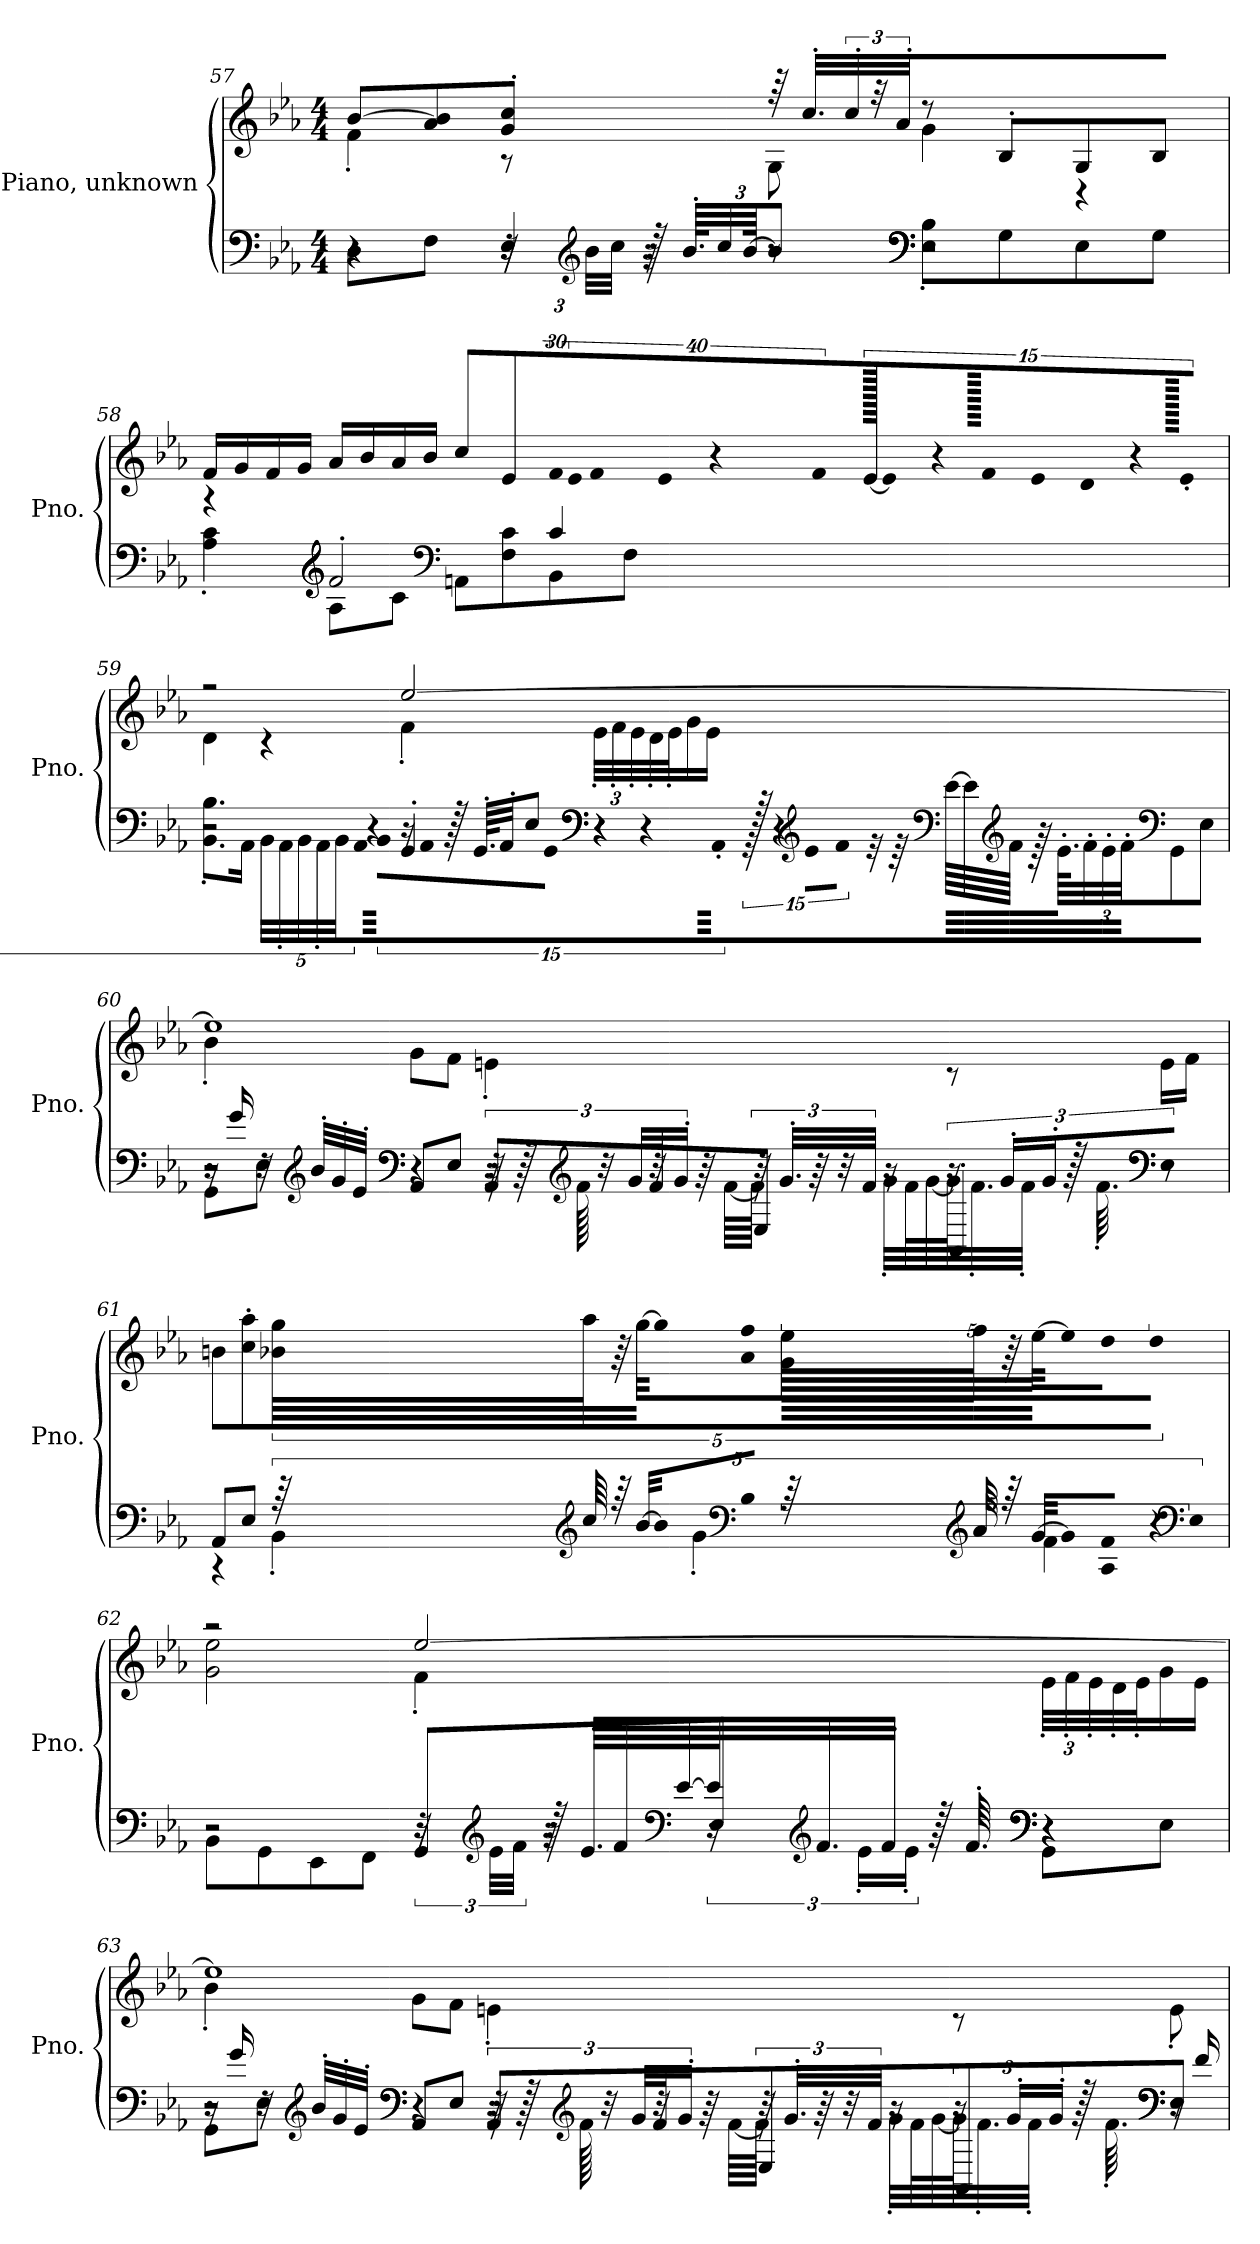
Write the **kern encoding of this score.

**kern	**kern
*part1	*part1
*staff2	*staff1
*I"Piano, unknown	*
*I'Pno.	*
!!LO:LB:g=z
*clefF4	*clefG2
*k[b-e-a-]	*k[b-e-a-]
*M4/4	*M4/4
=57	=57
*^	*^
*	*^	*	*
4r	8D\L	4r	[8b-/L	4f'\
.	8F\J	.	8a-/ 8b-/]	.
16r	48r	4E-/	8g/' 8cc/'J	8r
*clefG2	*	*	*	*
.	48b-\LLL	.	.	.
.	48cc\JJJ	.	.	.
128r	16r	.	.	.
64.b-'/KLLL	.	.	.	.
*Xbrackettup	*	*	*	*
48cc/	.	.	.	.
[96b-/JJK	.	.	.	.
8b-/J]	8r	.	64r	8G\
.	.	.	32.cc'/LLL	.
.	.	.	48cc'/JJJ	.
.	.	.	48r	.
.	.	.	48a-'/	.
*clefF4	*	*	*	*
2r	8E-\' 8B-\'L	2r	8r	4g\
.	8G\	.	8B-'/L	.
.	8E-\	.	8G/	4r
.	8G\J	.	8B-/J	.
*	*v	*v	*	*
*	*	*v	*v
!!LO:LB:g=z
=58	=58	=58
4r	4A-\' 4c\'	16f/LL
.	.	16g/
.	.	16f/
.	.	16g/JJ
*clefG2	*	*
2f'/	8A-\L	16a-/LL
.	.	16b-/
.	8c\J	16a-/
.	.	16b-/JJ
*clefF4	*	*
.	8AAn\L	8cc/L
.	8F\ 8c\	8e-/
!	!	!LO:N:vis=64
4c/	8BB-\	960%17f/KLL
!	!	!LO:N:vis=32
.	.	640%23e-/
!	!	!LO:N:vis=64
.	.	960%17f/L
!	!	!LO:N:vis=64
.	.	960%17e-/JJJJ
!	!	!LO:N:vis=64
.	.	960%17r
.	.	1920ryy
!	!	!LO:N:vis=64
.	.	960%17f/LLLL
.	8F\J	[1920e-/
.	.	640%11e-/JJJ]
!	!	!LO:N:vis=64
.	.	960%17r
.	.	1920ryy
!	!	!LO:N:vis=64
.	.	960%17f/LLLL
!	!	!LO:N:vis=64
.	.	960%17e-/
!	!	!LO:N:vis=64
.	.	960%17d/JJJJ
!	!	!LO:N:vis=64
.	.	960%17r
.	.	1920ryy
!	!	!LO:N:vis=64
.	.	960%17e-'/
!!LO:LB:g=z
=59	=59	=59
*	*^	*^
2r	8.BB-\' 8.B-\'L	2r	2r	4d\
.	16AA-\Jk	.	.	.
.	40BB-\LLL	.	.	4r
.	40AA-'\	.	.	.
.	40BB-\	.	.	.
.	40AA-'\	.	.	.
.	40BB-\	.	.	.
*	*brackettup	*	*	*
!	!LO:N:vis=64	!	!	!
.	960%17AA-\JJJk	.	.	.
!	!LO:N:vis=64	!	!	!
.	960%17r	.	.	.
.	1920ryy	.	.	.
!	!LO:N:vis=64	!	!	!
.	960%17BB-\LLLL	.	.	.
!	!LO:N:vis=64	!	!	!
.	960%17AA-\	.	.	.
!	!LO:N:vis=64	!	!	!
.	960%17GG\JJJJ	.	.	.
!	!LO:N:vis=64	!	!	!
.	960%17r	.	.	.
.	1920ryy	.	.	.
!	!LO:N:vis=64	!	!	!
.	960%17AA-'\	.	.	.
16r	960r	4GG'/	[2ee-/	4f'\
.	960%19r	.	.	.
*clefG2	*	*	*	*
.	48e-\LLL	.	.	.
.	48f\JJJ	.	.	.
128r	32r	.	.	.
64.e-'/KLLL	.	.	.	.
32f'/JJ	64r	.	.	.
*clefF4	*	*	*	*
.	[64e-\LLLL	.	.	.
8E-/J	64e-\]	.	.	.
*clefG2	*	*	*	*
.	64f\JJJJ	.	.	.
.	128r	.	.	.
.	64.e-'\KLLL	.	.	.
*	*Xbrackettup	*	*	*
.	48f'\	.	.	.
.	48e-'\	.	.	.
.	48f'\JJ	.	.	.
*clefF4	*	*	*	*
*	*	*	*	*Xbrackettup
4r	8GG\	4r	.	48e-'\LLL
.	.	.	.	48f'\
.	.	.	.	48e-'\
.	.	.	.	32d'\
.	.	.	.	32e-'\J
.	8E-\J	.	.	16g\
.	.	.	.	16e-\JJ
!!LO:PB:g=z	!!
=60	=60	=60	=60	=60
16r	8GG\L	2r	1ee-]	4b-'\
16g/	.	.	.	.
32r	8E-\J	.	.	.
*clefG2	*	*	*	*
32b-'/LLL	.	.	.	.
32g'/	.	.	.	.
32e-'/JJJ	.	.	.	.
*clefF4	*	*	*	*
8AA-/L	4r	.	.	8g\L
8E-/J	.	.	.	8f\J
*brackettup	*	*	*	*
24r	64r	8AA-/L	.	4en'\
.	128r	.	.	.
*clefG2	*	*	*	*
.	128f\	.	.	.
.	32r	.	.	.
48g/LLL	.	.	.	.
48f/J	32r	.	.	.
24g'/JJ	.	.	.	.
.	64r	.	.	.
.	[64f\LLLL	.	.	.
96r	64f\JJJJ]	8E-/J	.	.
48.g'/LLL	.	.	.	.
.	64r	.	.	.
.	32r	.	.	.
48f/JJJ	.	.	.	.
16r	32g'\LLL	.	.	.
.	64f\L	.	.	.
.	[64g\	.	.	.
24r	64g\J]	4AA-'/	.	8r
.	32.f'\	.	.	.
24g'/LL	.	.	.	.
.	32f'\JJJ	.	.	.
24g'/J	.	.	.	.
.	128r	.	.	.
.	64.f'\	.	.	.
*clefF4	*	*	*	*
8E-/J	8r	.	.	16e\LL
.	.	.	.	16f\JJ
*	*v	*v	*	*
*	*	*v	*v
!!LO:LB:g=z
=61	=61	=61
8AA-/L	4r	8bn\L
8E-/J	.	8cc\' 8aa-\'
*	*	*brackettup
80r	4BB-'\	80b-X\ 80gg\LLL
*clefG2	*	*
80cc/	.	80aa-\JJJJ
80r	.	80r
[40b-/KLL	.	[40gg\KLL
16b-/J]	.	16gg\J]
*clefF4	*	*
8B-/J	.	8a-\ 8ff\
80r	4BB-'\	80g\ 80ee-\LLL
*clefG2	*	*
80a-/	.	80ff\JJJJ
80r	.	80r
[40g/KLL	.	[40ee-\KLL
16g/J]	.	16ee-\J]
8A-/ 8f/J	.	8dd\J
8r	4f\	4dd\
*clefF4	*	*
8E-/	.	.
!!LO:LB:g=z
=62	=62	=62
*	*^	*^
2r	8BB-\L	2r	2r	2g\ 2ee-\
.	8GG\	.	.	.
.	8EE-\	.	.	.
.	8FF\J	.	.	.
16r	48r	8GG/L	[2ee-/	4f'\
*clefG2	*	*	*	*
.	48e-\LLL	.	.	.
.	48f\JJJ	.	.	.
128r	16r	.	.	.
64.e-'/LLLL	.	.	.	.
64f/	.	.	.	.
*clefF4	*	*	*	*
[64e-/	.	.	.	.
64e-/J]	24r	8E-/J	.	.
*clefG2	*	*	*	*
32.f'/	.	.	.	.
.	24e-'\LL	.	.	.
32f'/JJJ	.	.	.	.
.	24e-'\JJ	.	.	.
128r	.	.	.	.
64.f'/	.	.	.	.
*clefF4	*	*	*	*
*	*	*	*	*Xbrackettup
4r	8GG\L	4r	.	48e-'\LLL
.	.	.	.	48f'\
.	.	.	.	48e-'\
.	.	.	.	32d'\
.	.	.	.	32e-'\J
.	8E-\J	.	.	16g\
.	.	.	.	16e-\JJ
!!LO:LB:g=z	!!
=63	=63	=63	=63	=63
16r	8GG\L	2r	1ee-]	4b-'\
16g/	.	.	.	.
32r	8E-\J	.	.	.
*clefG2	*	*	*	*
32b-'/LLL	.	.	.	.
32g'/	.	.	.	.
32e-'/JJJ	.	.	.	.
*clefF4	*	*	*	*
8AA-/L	4r	.	.	8g\L
8E-/J	.	.	.	8f\J
24r	64r	8AA-/L	.	4en'\
.	128r	.	.	.
*clefG2	*	*	*	*
.	128f\	.	.	.
.	32r	.	.	.
48g/LLL	.	.	.	.
48f/J	32r	.	.	.
24g'/JJ	.	.	.	.
.	64r	.	.	.
.	[64f\LLLL	.	.	.
96r	64f\JJJJ]	8E-/	.	.
48.g'/LLL	.	.	.	.
.	64r	.	.	.
.	32r	.	.	.
48f/JJJ	.	.	.	.
16r	32g'\LLL	.	.	.
.	64f\L	.	.	.
.	[64g\	.	.	.
24r	64g\J]	8AA-/	.	8r
.	32.f'\	.	.	.
24g'/LL	.	.	.	.
.	32f'\JJJ	.	.	.
24g'/JJ	.	.	.	.
.	128r	.	.	.
.	64.f'\	.	.	.
*clefF4	*	*	*	*
16r	8r	8E-/J	.	8e'\
16f/	.	.	.	.
*v	*v	*v	*	*
*	*v	*v
=	=
*-	*-
